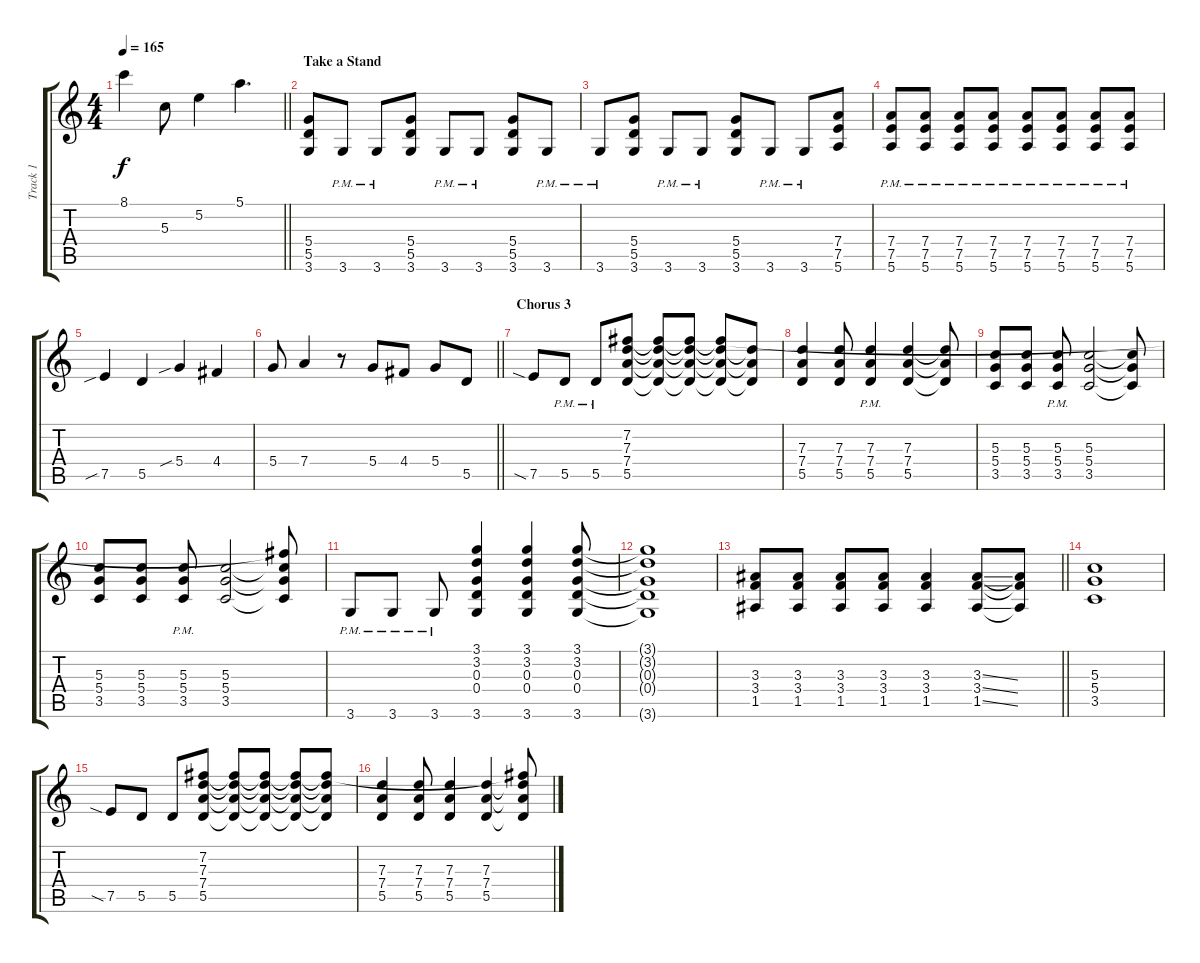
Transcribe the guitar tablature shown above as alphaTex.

\track ("Track 1" "Track 1") {instrument overdrivenguitar}
\staff {score tabs}
\tuning (E4 B3 G3 D3 A2 E2) {hide}
\ts (4 4)
\section ("" "")
\tempo 165
\clef g2
\barLineRight lightlight
\ks c
8.1{t}.4{dy f} 5.3.8 5.2.4 5.1.4{d} |
\section ("" "Take a Stand")
(5.4 5.5 3.6).8 3.6{pm}.8 3.6{pm}.8 (5.4 5.5 3.6).8 3.6{pm}.8 3.6{pm}.8 (5.4 5.5 3.6).8 3.6{pm}.8 |
3.6{pm}.8 (5.4 5.5 3.6).8 3.6{pm}.8 3.6{pm}.8 (5.4 5.5 3.6).8 3.6{pm}.8 3.6{pm}.8 (7.4 7.5 5.6).8 |
(7.4{pm} 7.5{pm} 5.6{pm}).8 (7.4{pm} 7.5{pm} 5.6{pm}).8 (7.4{pm} 7.5{pm} 5.6{pm}).8 (7.4{pm} 7.5{pm} 5.6{pm}).8 (7.4{pm} 7.5{pm} 5.6{pm}).8 (7.4{pm} 7.5{pm} 5.6{pm}).8 (7.4{pm} 7.5{pm} 5.6{pm}).8 (7.4{pm} 7.5{pm} 5.6{pm}).8 |
7.5{sib}.4 5.5.4 5.4{sib}.4 4.4.4 |
\barLineRight lightlight
5.4.8 7.4.4 r.8 5.4.8 4.4.8 5.4.8 5.5.8 |
\section ("" "Chorus 3")
7.5{sia}.8 5.5{pm}.8 5.5{pm}.8 (7.2 7.3 7.4 5.5).8 (7.2{t} 7.3{t} 7.4{t} 5.5{t}).8 (7.2{t} 7.3{t} 7.4{t} 5.5{t}).8 (7.2{t} 7.3{t} 7.4{t} 5.5{t}).8 (7.3{t} 7.4{t} 5.5{t}).8 |
(7.3 7.4 5.5).4 (7.3 7.4 5.5).8 (7.3{pm} 7.4{pm} 5.5).4 (7.3 7.4 5.5).4 (7.3{t} 7.4{t} 5.5{t}).8 |
(5.3 5.4 3.5).8 (5.3 5.4 3.5).8 (5.3{pm} 5.4{pm} 3.5{pm}).8 (5.3 5.4 3.5).2 (5.3{t} 5.4{t} 3.5{t}).8 |
(5.3 5.4 3.5).8 (5.3 5.4 3.5).8 (5.3{pm} 5.4{pm} 3.5{pm}).8 (5.3 5.4 3.5).2 (7.2{t} 5.3{t} 5.4{t} 3.5{t}).8 |
3.6{pm}.8 3.6{pm}.8 3.6{pm}.8 (3.1 3.2 0.3 0.4 3.6).4 (3.1 3.2 0.3 0.4 3.6).4 (3.1 3.2 0.3 0.4 3.6).8 |
(3.1{t} 3.2{t} 0.3{t} 0.4{t} 3.6{t}).1 |
\barLineRight lightlight
(3.3 3.4 1.5).8 (3.3 3.4 1.5).8 (3.3 3.4 1.5).8 (3.3 3.4 1.5).8 (3.3 3.4 1.5).4 (3.3{ss} 3.4{ss} 1.5{ss}).8 (3.3{t} 3.4{t} 1.5{t}).8 |
(5.3 5.4 3.5).1 |
7.5{sia}.8 5.5.8 5.5.8 (7.2 7.3 7.4 5.5).8 (7.2{t} 7.3{t} 7.4{t} 5.5{t}).8 (7.2{t} 7.3{t} 7.4{t} 5.5{t}).8 (7.2{t} 7.3{t} 7.4{t} 5.5{t}).8 (7.2{t} 7.3{t} 7.4{t} 5.5{t}).8 |
(7.3 7.4 5.5).4 (7.3 7.4 5.5).8 (7.3 7.4 5.5).4 (7.3 7.4 5.5).4 (7.2{t} 7.3{t} 7.4{t} 5.5{t}).8
